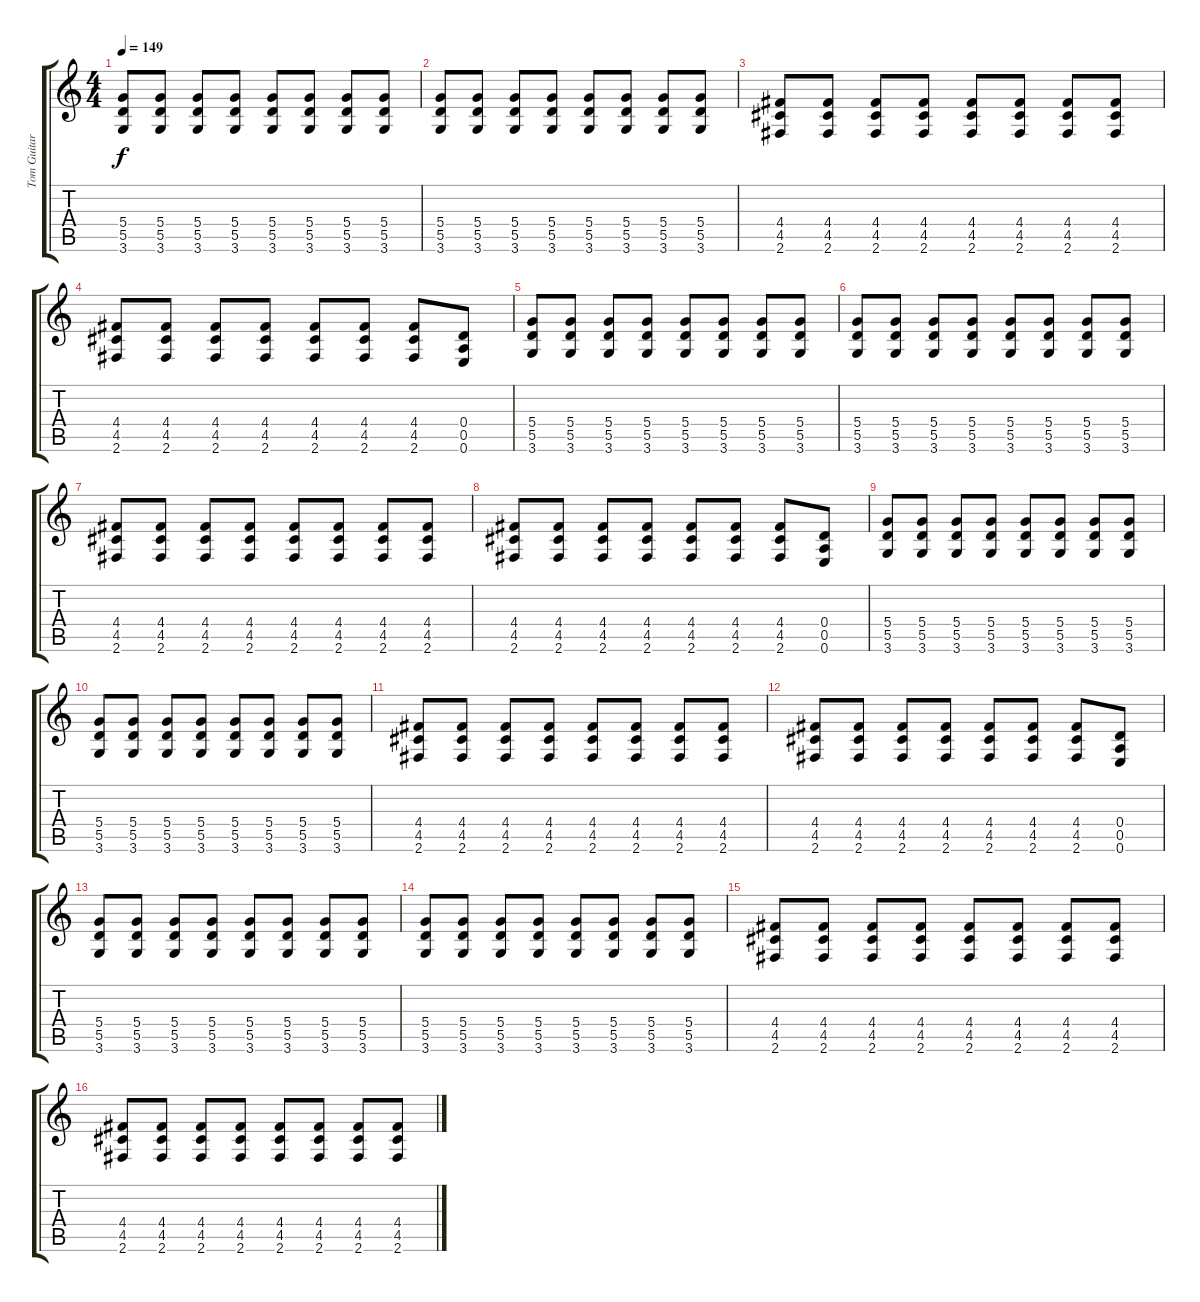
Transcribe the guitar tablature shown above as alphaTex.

\track ("Tom Guitar 1" "Tom Guitar") {instrument electricguitarclean}
\staff {score tabs}
\tuning (E4 B3 G3 D3 A2 E2) {hide}
\ts (4 4)
\tempo 149
\clef g2
\ks c
(5.4 5.5 3.6).8{dy f instrument distortionguitar} (5.4 5.5 3.6).8 (5.4 5.5 3.6).8 (5.4 5.5 3.6).8 (5.4 5.5 3.6).8 (5.4 5.5 3.6).8 (5.4 5.5 3.6).8 (5.4 5.5 3.6).8 |
(5.4 5.5 3.6).8 (5.4 5.5 3.6).8 (5.4 5.5 3.6).8 (5.4 5.5 3.6).8 (5.4 5.5 3.6).8 (5.4 5.5 3.6).8 (5.4 5.5 3.6).8 (5.4 5.5 3.6).8 |
(4.4 4.5 2.6).8 (4.4 4.5 2.6).8 (4.4 4.5 2.6).8 (4.4 4.5 2.6).8 (4.4 4.5 2.6).8 (4.4 4.5 2.6).8 (4.4 4.5 2.6).8 (4.4 4.5 2.6).8 |
(4.4 4.5 2.6).8 (4.4 4.5 2.6).8 (4.4 4.5 2.6).8 (4.4 4.5 2.6).8 (4.4 4.5 2.6).8 (4.4 4.5 2.6).8 (4.4 4.5 2.6).8 (0.4 0.5 0.6).8 |
(5.4 5.5 3.6).8 (5.4 5.5 3.6).8 (5.4 5.5 3.6).8 (5.4 5.5 3.6).8 (5.4 5.5 3.6).8 (5.4 5.5 3.6).8 (5.4 5.5 3.6).8 (5.4 5.5 3.6).8 |
(5.4 5.5 3.6).8 (5.4 5.5 3.6).8 (5.4 5.5 3.6).8 (5.4 5.5 3.6).8 (5.4 5.5 3.6).8 (5.4 5.5 3.6).8 (5.4 5.5 3.6).8 (5.4 5.5 3.6).8 |
(4.4 4.5 2.6).8 (4.4 4.5 2.6).8 (4.4 4.5 2.6).8 (4.4 4.5 2.6).8 (4.4 4.5 2.6).8 (4.4 4.5 2.6).8 (4.4 4.5 2.6).8 (4.4 4.5 2.6).8 |
(4.4 4.5 2.6).8 (4.4 4.5 2.6).8 (4.4 4.5 2.6).8 (4.4 4.5 2.6).8 (4.4 4.5 2.6).8 (4.4 4.5 2.6).8 (4.4 4.5 2.6).8 (0.4 0.5 0.6).8 |
(5.4 5.5 3.6).8 (5.4 5.5 3.6).8 (5.4 5.5 3.6).8 (5.4 5.5 3.6).8 (5.4 5.5 3.6).8 (5.4 5.5 3.6).8 (5.4 5.5 3.6).8 (5.4 5.5 3.6).8 |
(5.4 5.5 3.6).8 (5.4 5.5 3.6).8 (5.4 5.5 3.6).8 (5.4 5.5 3.6).8 (5.4 5.5 3.6).8 (5.4 5.5 3.6).8 (5.4 5.5 3.6).8 (5.4 5.5 3.6).8 |
(4.4 4.5 2.6).8 (4.4 4.5 2.6).8 (4.4 4.5 2.6).8 (4.4 4.5 2.6).8 (4.4 4.5 2.6).8 (4.4 4.5 2.6).8 (4.4 4.5 2.6).8 (4.4 4.5 2.6).8 |
(4.4 4.5 2.6).8 (4.4 4.5 2.6).8 (4.4 4.5 2.6).8 (4.4 4.5 2.6).8 (4.4 4.5 2.6).8 (4.4 4.5 2.6).8 (4.4 4.5 2.6).8 (0.4 0.5 0.6).8 |
(5.4 5.5 3.6).8 (5.4 5.5 3.6).8 (5.4 5.5 3.6).8 (5.4 5.5 3.6).8 (5.4 5.5 3.6).8 (5.4 5.5 3.6).8 (5.4 5.5 3.6).8 (5.4 5.5 3.6).8 |
(5.4 5.5 3.6).8 (5.4 5.5 3.6).8 (5.4 5.5 3.6).8 (5.4 5.5 3.6).8 (5.4 5.5 3.6).8 (5.4 5.5 3.6).8 (5.4 5.5 3.6).8 (5.4 5.5 3.6).8 |
(4.4 4.5 2.6).8 (4.4 4.5 2.6).8 (4.4 4.5 2.6).8 (4.4 4.5 2.6).8 (4.4 4.5 2.6).8 (4.4 4.5 2.6).8 (4.4 4.5 2.6).8 (4.4 4.5 2.6).8 |
(4.4 4.5 2.6).8 (4.4 4.5 2.6).8 (4.4 4.5 2.6).8 (4.4 4.5 2.6).8 (4.4 4.5 2.6).8 (4.4 4.5 2.6).8 (4.4 4.5 2.6).8 (4.4 4.5 2.6).8
